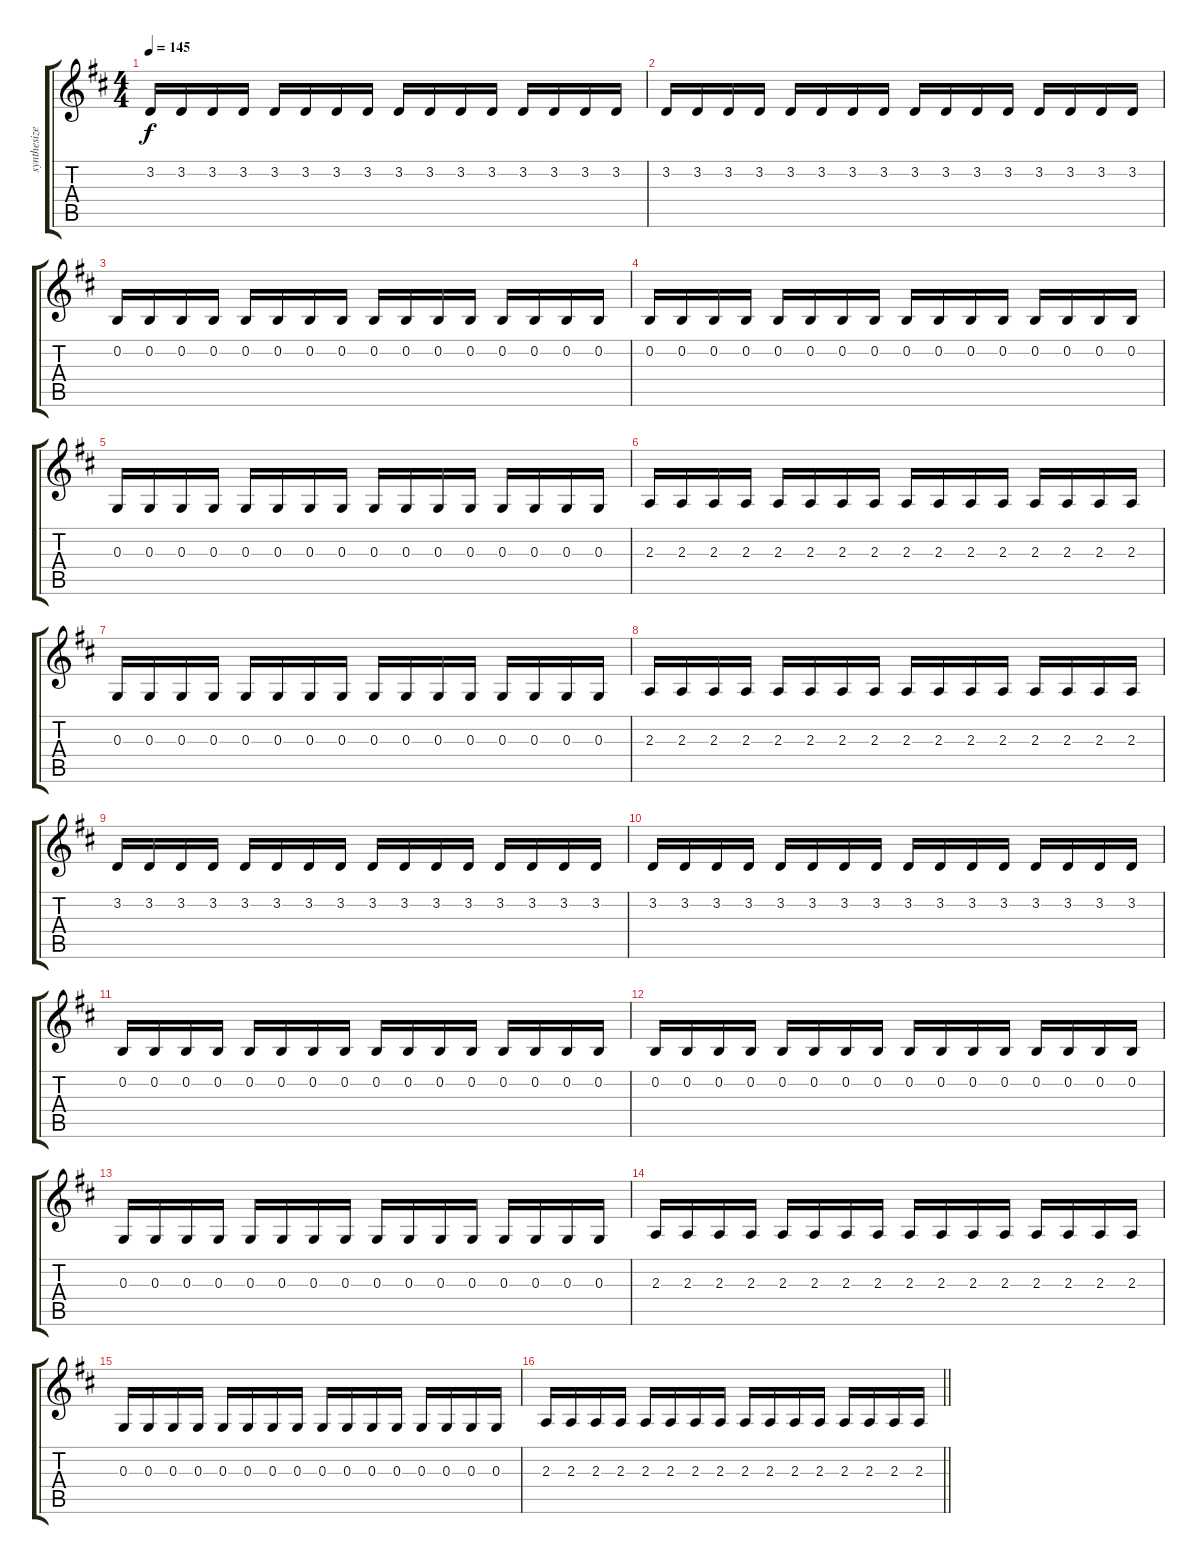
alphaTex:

\track ("synthesizer 2" "synthesize") {instrument pad4choir}
\staff {score tabs}
\tuning (E4 B3 G3 D3 A2 E2) {hide}
\ts (4 4)
\tempo 145
\clef g2
\ks d
3.2.16{dy f} 3.2.16 3.2.16 3.2.16 3.2.16 3.2.16 3.2.16 3.2.16 3.2.16 3.2.16 3.2.16 3.2.16 3.2.16 3.2.16 3.2.16 3.2.16 |
3.2.16 3.2.16 3.2.16 3.2.16 3.2.16 3.2.16 3.2.16 3.2.16 3.2.16 3.2.16 3.2.16 3.2.16 3.2.16 3.2.16 3.2.16 3.2.16 |
0.2.16 0.2.16 0.2.16 0.2.16 0.2.16 0.2.16 0.2.16 0.2.16 0.2.16 0.2.16 0.2.16 0.2.16 0.2.16 0.2.16 0.2.16 0.2.16 |
0.2.16 0.2.16 0.2.16 0.2.16 0.2.16 0.2.16 0.2.16 0.2.16 0.2.16 0.2.16 0.2.16 0.2.16 0.2.16 0.2.16 0.2.16 0.2.16 |
0.3.16 0.3.16 0.3.16 0.3.16 0.3.16 0.3.16 0.3.16 0.3.16 0.3.16 0.3.16 0.3.16 0.3.16 0.3.16 0.3.16 0.3.16 0.3.16 |
2.3.16 2.3.16 2.3.16 2.3.16 2.3.16 2.3.16 2.3.16 2.3.16 2.3.16 2.3.16 2.3.16 2.3.16 2.3.16 2.3.16 2.3.16 2.3.16 |
0.3.16 0.3.16 0.3.16 0.3.16 0.3.16 0.3.16 0.3.16 0.3.16 0.3.16 0.3.16 0.3.16 0.3.16 0.3.16 0.3.16 0.3.16 0.3.16 |
2.3.16 2.3.16 2.3.16 2.3.16 2.3.16 2.3.16 2.3.16 2.3.16 2.3.16 2.3.16 2.3.16 2.3.16 2.3.16 2.3.16 2.3.16 2.3.16 |
3.2.16 3.2.16 3.2.16 3.2.16 3.2.16 3.2.16 3.2.16 3.2.16 3.2.16 3.2.16 3.2.16 3.2.16 3.2.16 3.2.16 3.2.16 3.2.16 |
3.2.16 3.2.16 3.2.16 3.2.16 3.2.16 3.2.16 3.2.16 3.2.16 3.2.16 3.2.16 3.2.16 3.2.16 3.2.16 3.2.16 3.2.16 3.2.16 |
0.2.16 0.2.16 0.2.16 0.2.16 0.2.16 0.2.16 0.2.16 0.2.16 0.2.16 0.2.16 0.2.16 0.2.16 0.2.16 0.2.16 0.2.16 0.2.16 |
0.2.16 0.2.16 0.2.16 0.2.16 0.2.16 0.2.16 0.2.16 0.2.16 0.2.16 0.2.16 0.2.16 0.2.16 0.2.16 0.2.16 0.2.16 0.2.16 |
0.3.16 0.3.16 0.3.16 0.3.16 0.3.16 0.3.16 0.3.16 0.3.16 0.3.16 0.3.16 0.3.16 0.3.16 0.3.16 0.3.16 0.3.16 0.3.16 |
2.3.16 2.3.16 2.3.16 2.3.16 2.3.16 2.3.16 2.3.16 2.3.16 2.3.16 2.3.16 2.3.16 2.3.16 2.3.16 2.3.16 2.3.16 2.3.16 |
0.3.16 0.3.16 0.3.16 0.3.16 0.3.16 0.3.16 0.3.16 0.3.16 0.3.16 0.3.16 0.3.16 0.3.16 0.3.16 0.3.16 0.3.16 0.3.16 |
\barLineRight lightlight
2.3.16 2.3.16 2.3.16 2.3.16 2.3.16 2.3.16 2.3.16 2.3.16 2.3.16 2.3.16 2.3.16 2.3.16 2.3.16 2.3.16 2.3.16 2.3.16
